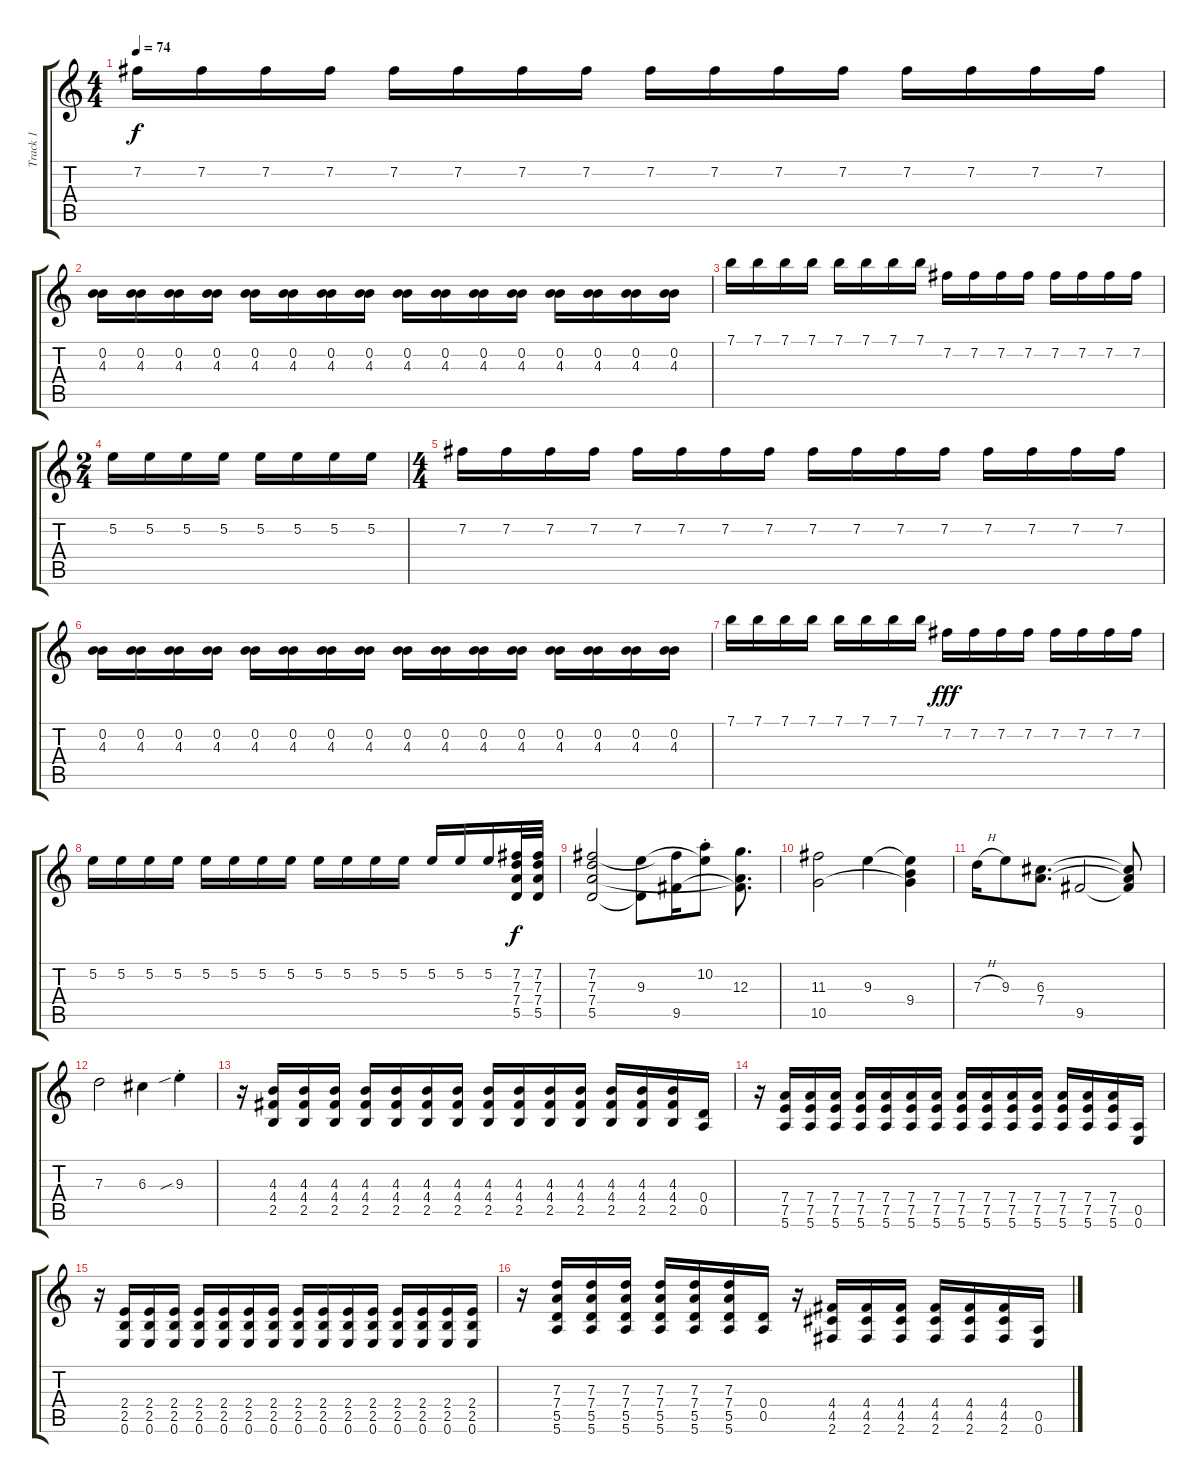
\track ("Track 1" "Track 1") {instrument electricguitarclean}
\staff {score tabs}
\tuning (E4 B3 G3 D3 A2 E2) {hide}
\ts (4 4)
\tempo 74
\clef g2
\ks c
7.2.16{dy f volume 8 instrument electricguitarclean} 7.2.16 7.2.16 7.2.16 7.2.16 7.2.16 7.2.16 7.2.16 7.2.16 7.2.16 7.2.16 7.2.16 7.2.16 7.2.16 7.2.16 7.2.16 |
(0.2 4.3).16 (0.2 4.3).16 (0.2 4.3).16 (0.2 4.3).16 (0.2 4.3).16 (0.2 4.3).16 (0.2 4.3).16 (0.2 4.3).16 (0.2 4.3).16 (0.2 4.3).16 (0.2 4.3).16 (0.2 4.3).16 (0.2 4.3).16 (0.2 4.3).16 (0.2 4.3).16 (0.2 4.3).16 |
7.1.16 7.1.16 7.1.16 7.1.16 7.1.16 7.1.16 7.1.16 7.1.16 7.2.16 7.2.16 7.2.16 7.2.16 7.2.16 7.2.16 7.2.16 7.2.16 |
\ts (2 4)
5.2.16 5.2.16 5.2.16 5.2.16 5.2.16 5.2.16 5.2.16 5.2.16 |
\ts (4 4)
7.2.16 7.2.16 7.2.16 7.2.16 7.2.16 7.2.16 7.2.16 7.2.16 7.2.16 7.2.16 7.2.16 7.2.16 7.2.16 7.2.16 7.2.16 7.2.16 |
(0.2 4.3).16 (0.2 4.3).16 (0.2 4.3).16 (0.2 4.3).16 (0.2 4.3).16 (0.2 4.3).16 (0.2 4.3).16 (0.2 4.3).16 (0.2 4.3).16 (0.2 4.3).16 (0.2 4.3).16 (0.2 4.3).16 (0.2 4.3).16 (0.2 4.3).16 (0.2 4.3).16 (0.2 4.3).16 |
7.1.16 7.1.16 7.1.16 7.1.16 7.1.16 7.1.16 7.1.16 7.1.16 7.2.16{dy fff} 7.2.16 7.2.16 7.2.16 7.2.16 7.2.16 7.2.16 7.2.16 |
5.2.16 5.2.16 5.2.16 5.2.16 5.2.16 5.2.16 5.2.16 5.2.16 5.2.16 5.2.16 5.2.16 5.2.16 5.2.16 5.2.16 5.2.16 (7.2 7.3 7.4 5.5).32{dy f} (7.2 7.3 7.4 5.5).32 |
(7.2 7.3 7.4 5.5).2 (9.3 5.5{t}).8 (7.2{t} 9.5).16 (10.2{st} 9.3{t}).8 (12.3 7.4{t} 9.5{t}).8{d} |
(11.3 10.5).2 9.3.4 (9.3{t} 9.4 10.5{t}).4 |
7.3{h}.16 9.3.8 (6.3 7.4).8{d} 9.5.2 (6.3{t} 7.4{t} 9.5{t}).8 |
7.3.2 6.3.4 9.3{sib st}.4 |
r.16{volume 13 instrument overdrivenguitar} (4.3 4.4 2.5).16 (4.3 4.4 2.5).16 (4.3 4.4 2.5).16 (4.3 4.4 2.5).16 (4.3 4.4 2.5).16 (4.3 4.4 2.5).16 (4.3 4.4 2.5).16 (4.3 4.4 2.5).16 (4.3 4.4 2.5).16 (4.3 4.4 2.5).16 (4.3 4.4 2.5).16 (4.3 4.4 2.5).16 (4.3 4.4 2.5).16 (4.3 4.4 2.5).16 (0.4 0.5).16 |
r.16 (7.4 7.5 5.6).16 (7.4 7.5 5.6).16 (7.4 7.5 5.6).16 (7.4 7.5 5.6).16 (7.4 7.5 5.6).16 (7.4 7.5 5.6).16 (7.4 7.5 5.6).16 (7.4 7.5 5.6).16 (7.4 7.5 5.6).16 (7.4 7.5 5.6).16 (7.4 7.5 5.6).16 (7.4 7.5 5.6).16 (7.4 7.5 5.6).16 (7.4 7.5 5.6).16 (0.5 0.6).16 |
r.16 (2.4 2.5 0.6).16 (2.4 2.5 0.6).16 (2.4 2.5 0.6).16 (2.4 2.5 0.6).16 (2.4 2.5 0.6).16 (2.4 2.5 0.6).16 (2.4 2.5 0.6).16 (2.4 2.5 0.6).16 (2.4 2.5 0.6).16 (2.4 2.5 0.6).16 (2.4 2.5 0.6).16 (2.4 2.5 0.6).16 (2.4 2.5 0.6).16 (2.4 2.5 0.6).16 (2.4 2.5 0.6).16 |
r.16 (7.3 7.4 5.5 5.6).16 (7.3 7.4 5.5 5.6).16 (7.3 7.4 5.5 5.6).16 (7.3 7.4 5.5 5.6).16 (7.3 7.4 5.5 5.6).16 (7.3 7.4 5.5 5.6).16 (0.4 0.5).16 r.16 (4.4 4.5 2.6).16 (4.4 4.5 2.6).16 (4.4 4.5 2.6).16 (4.4 4.5 2.6).16 (4.4 4.5 2.6).16 (4.4 4.5 2.6).16 (0.5 0.6).16
